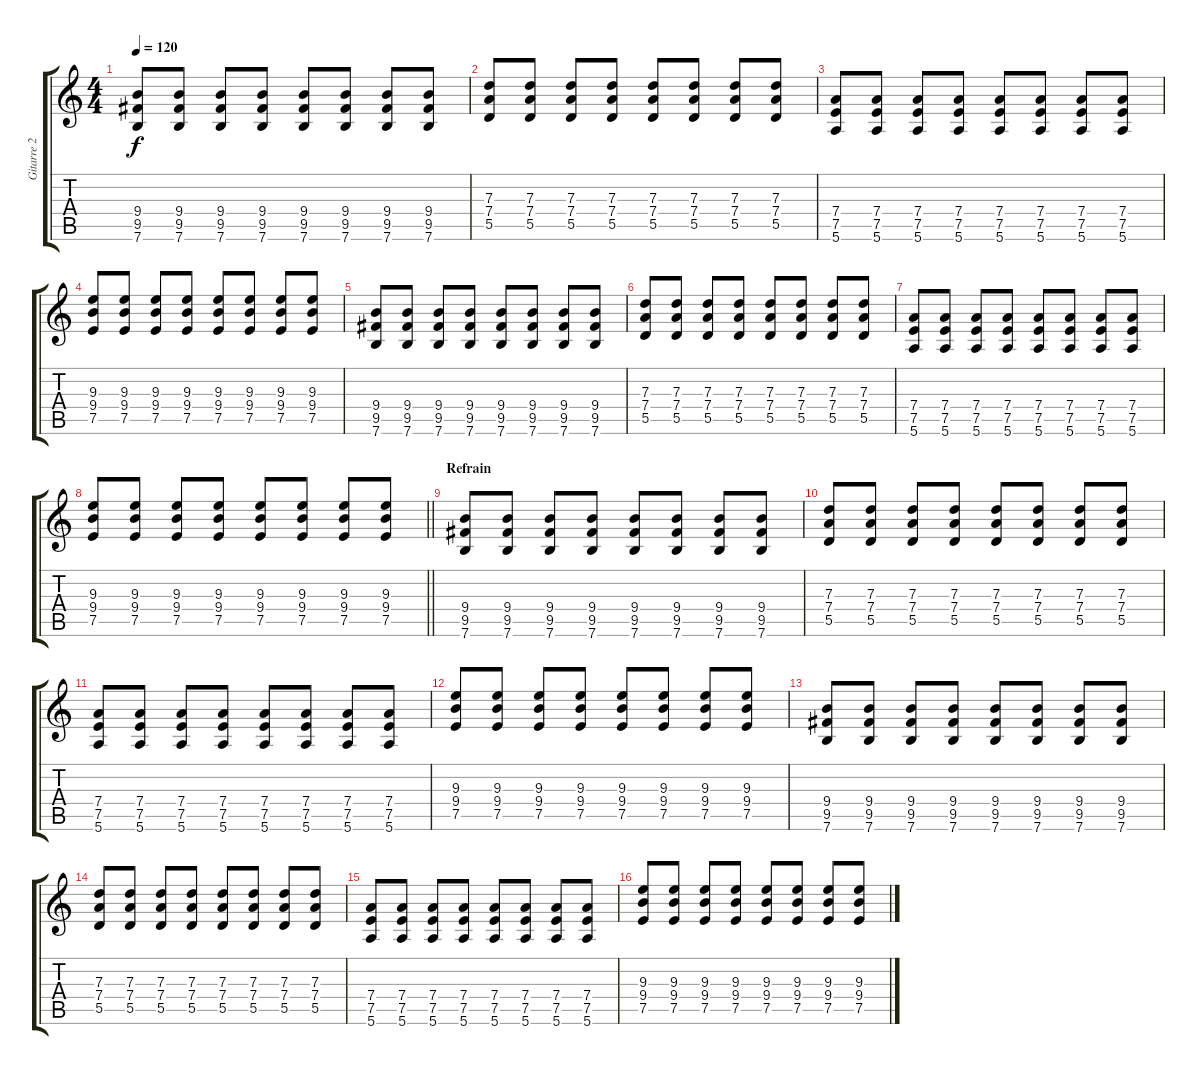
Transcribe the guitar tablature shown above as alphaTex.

\track ("Gitarre 2" "Gitarre 2") {instrument overdrivenguitar}
\staff {score tabs}
\tuning (E4 B3 G3 D3 A2 E2) {hide}
\ts (4 4)
\tempo 120
\clef g2
\ks c
(9.4 9.5 7.6).8{dy f} (9.4 9.5 7.6).8 (9.4 9.5 7.6).8 (9.4 9.5 7.6).8 (9.4 9.5 7.6).8 (9.4 9.5 7.6).8 (9.4 9.5 7.6).8 (9.4 9.5 7.6).8 |
(7.3 7.4 5.5).8 (7.3 7.4 5.5).8 (7.3 7.4 5.5).8 (7.3 7.4 5.5).8 (7.3 7.4 5.5).8 (7.3 7.4 5.5).8 (7.3 7.4 5.5).8 (7.3 7.4 5.5).8 |
(7.4 7.5 5.6).8 (7.4 7.5 5.6).8 (7.4 7.5 5.6).8 (7.4 7.5 5.6).8 (7.4 7.5 5.6).8 (7.4 7.5 5.6).8 (7.4 7.5 5.6).8 (7.4 7.5 5.6).8 |
(9.3 9.4 7.5).8 (9.3 9.4 7.5).8 (9.3 9.4 7.5).8 (9.3 9.4 7.5).8 (9.3 9.4 7.5).8 (9.3 9.4 7.5).8 (9.3 9.4 7.5).8 (9.3 9.4 7.5).8 |
(9.4 9.5 7.6).8 (9.4 9.5 7.6).8 (9.4 9.5 7.6).8 (9.4 9.5 7.6).8 (9.4 9.5 7.6).8 (9.4 9.5 7.6).8 (9.4 9.5 7.6).8 (9.4 9.5 7.6).8 |
(7.3 7.4 5.5).8 (7.3 7.4 5.5).8 (7.3 7.4 5.5).8 (7.3 7.4 5.5).8 (7.3 7.4 5.5).8 (7.3 7.4 5.5).8 (7.3 7.4 5.5).8 (7.3 7.4 5.5).8 |
(7.4 7.5 5.6).8 (7.4 7.5 5.6).8 (7.4 7.5 5.6).8 (7.4 7.5 5.6).8 (7.4 7.5 5.6).8 (7.4 7.5 5.6).8 (7.4 7.5 5.6).8 (7.4 7.5 5.6).8 |
\barLineRight lightlight
(9.3 9.4 7.5).8 (9.3 9.4 7.5).8 (9.3 9.4 7.5).8 (9.3 9.4 7.5).8 (9.3 9.4 7.5).8 (9.3 9.4 7.5).8 (9.3 9.4 7.5).8 (9.3 9.4 7.5).8 |
\section ("" "Refrain")
(9.4 9.5 7.6).8 (9.4 9.5 7.6).8 (9.4 9.5 7.6).8 (9.4 9.5 7.6).8 (9.4 9.5 7.6).8 (9.4 9.5 7.6).8 (9.4 9.5 7.6).8 (9.4 9.5 7.6).8 |
(7.3 7.4 5.5).8 (7.3 7.4 5.5).8 (7.3 7.4 5.5).8 (7.3 7.4 5.5).8 (7.3 7.4 5.5).8 (7.3 7.4 5.5).8 (7.3 7.4 5.5).8 (7.3 7.4 5.5).8 |
(7.4 7.5 5.6).8 (7.4 7.5 5.6).8 (7.4 7.5 5.6).8 (7.4 7.5 5.6).8 (7.4 7.5 5.6).8 (7.4 7.5 5.6).8 (7.4 7.5 5.6).8 (7.4 7.5 5.6).8 |
(9.3 9.4 7.5).8 (9.3 9.4 7.5).8 (9.3 9.4 7.5).8 (9.3 9.4 7.5).8 (9.3 9.4 7.5).8 (9.3 9.4 7.5).8 (9.3 9.4 7.5).8 (9.3 9.4 7.5).8 |
(9.4 9.5 7.6).8 (9.4 9.5 7.6).8 (9.4 9.5 7.6).8 (9.4 9.5 7.6).8 (9.4 9.5 7.6).8 (9.4 9.5 7.6).8 (9.4 9.5 7.6).8 (9.4 9.5 7.6).8 |
(7.3 7.4 5.5).8 (7.3 7.4 5.5).8 (7.3 7.4 5.5).8 (7.3 7.4 5.5).8 (7.3 7.4 5.5).8 (7.3 7.4 5.5).8 (7.3 7.4 5.5).8 (7.3 7.4 5.5).8 |
(7.4 7.5 5.6).8 (7.4 7.5 5.6).8 (7.4 7.5 5.6).8 (7.4 7.5 5.6).8 (7.4 7.5 5.6).8 (7.4 7.5 5.6).8 (7.4 7.5 5.6).8 (7.4 7.5 5.6).8 |
(9.3 9.4 7.5).8 (9.3 9.4 7.5).8 (9.3 9.4 7.5).8 (9.3 9.4 7.5).8 (9.3 9.4 7.5).8 (9.3 9.4 7.5).8 (9.3 9.4 7.5).8 (9.3 9.4 7.5).8
